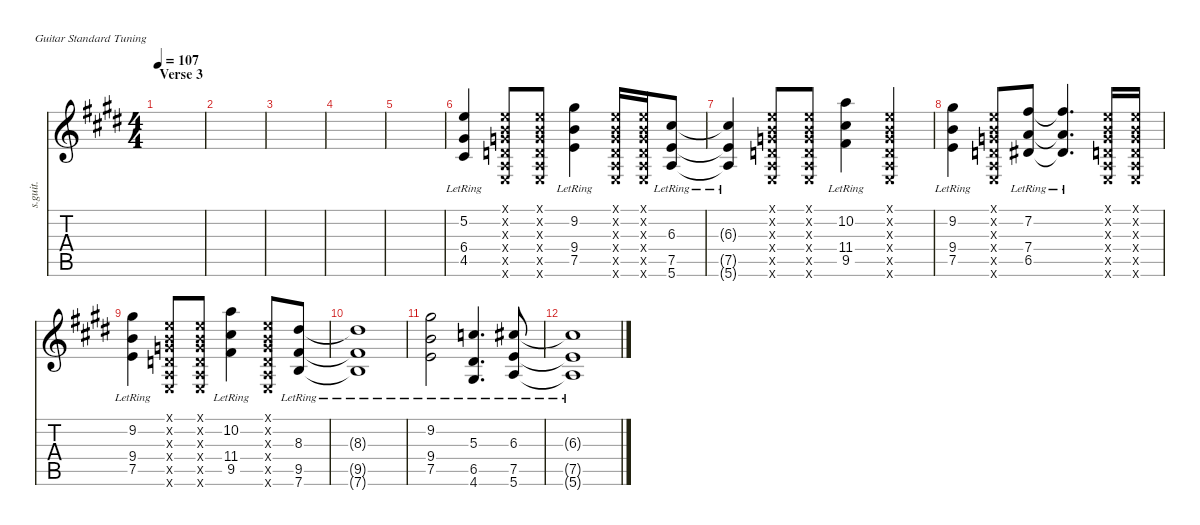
\defaultSystemsLayout 4
\hideDynamics
\bracketExtendMode nobrackets
\otherSystemsTrackNameOrientation horizontal
\track ("NOTES" "s.guit.") {mute instrument acousticguitarsteel}
\staff {score tabs}
\tuning (E4 B3 G3 D3 A2 E2)
\ts (4 4)
\section ("" "Verse 3")
\tempo 107
\clef g2
\ks e
|
|
|
|
|
(4.5{lr acc #} 5.2{lr acc forcenatural} 6.4{acc #}).4{beam Up} (0.6{x acc forcenatural} 0.5{x acc forcenatural} 0.4{x acc forcenatural} 0.3{x acc forcenatural} 0.2{x acc forcenatural} 0.1{x acc forcenatural}).8{beam Up} (0.6{x acc forcenatural} 0.5{x acc forcenatural} 0.4{x acc forcenatural} 0.3{x acc forcenatural} 0.2{x acc forcenatural} 0.1{x acc forcenatural}).8{beam Up} (7.5{lr acc forcenatural} 9.2{lr acc #} 9.4{acc forcenatural}).4{beam Down} (0.6{x acc forcenatural} 0.5{x acc forcenatural} 0.4{x acc forcenatural} 0.3{x acc forcenatural} 0.2{x acc forcenatural} 0.1{x acc forcenatural}).16{beam Up} (0.6{x acc forcenatural} 0.5{x acc forcenatural} 0.4{x acc forcenatural} 0.3{x acc forcenatural} 0.2{x acc forcenatural} 0.1{x acc forcenatural}).16{beam Up} (5.6{lr acc forcenatural} 6.3{lr acc #} 7.5{acc forcenatural}).8{beam Up} |
(5.6{lr t acc forcenatural} 6.3{lr t acc #} 7.5{t acc forcenatural}).4{beam Up} (0.6{x acc forcenatural} 0.5{x acc forcenatural} 0.4{x acc forcenatural} 0.3{x acc forcenatural} 0.2{x acc forcenatural} 0.1{x acc forcenatural}).8{beam Up} (0.6{x acc forcenatural} 0.5{x acc forcenatural} 0.4{x acc forcenatural} 0.3{x acc forcenatural} 0.2{x acc forcenatural} 0.1{x acc forcenatural}).8{beam Up} (9.5{lr acc #} 10.2{lr acc forcenatural} 11.4{acc #}).4{beam Down} (0.6{x acc forcenatural} 0.5{x acc forcenatural} 0.4{x acc forcenatural} 0.3{x acc forcenatural} 0.2{x acc forcenatural} 0.1{x acc forcenatural}).4{beam Up} |
(7.5{lr acc forcenatural} 9.2{lr acc #} 9.4{acc forcenatural}).4{beam Down} (0.6{x acc forcenatural} 0.5{x acc forcenatural} 0.4{x acc forcenatural} 0.3{x acc forcenatural} 0.2{x acc forcenatural} 0.1{x acc forcenatural}).8{beam Up} (6.5{lr acc #} 7.2{lr acc #} 7.4{acc forcenatural}).8{beam Up} (6.5{lr t acc #} 7.2{lr t acc #} 7.4{t acc forcenatural}).4{d beam Up} (0.6{x acc forcenatural} 0.5{x acc forcenatural} 0.4{x acc forcenatural} 0.3{x acc forcenatural} 0.2{x acc forcenatural} 0.1{x acc forcenatural}).16{beam Up} (0.6{x acc forcenatural} 0.5{x acc forcenatural} 0.4{x acc forcenatural} 0.3{x acc forcenatural} 0.2{x acc forcenatural} 0.1{x acc forcenatural}).16{beam Up} |
(7.5{lr acc forcenatural} 9.2{lr acc #} 9.4{acc forcenatural}).4{beam Down} (0.6{x acc forcenatural} 0.5{x acc forcenatural} 0.4{x acc forcenatural} 0.3{x acc forcenatural} 0.2{x acc forcenatural} 0.1{x acc forcenatural}).8{beam Up} (0.6{x acc forcenatural} 0.5{x acc forcenatural} 0.4{x acc forcenatural} 0.3{x acc forcenatural} 0.2{x acc forcenatural} 0.1{x acc forcenatural}).8{beam Up} (9.5{lr acc #} 10.2{lr acc forcenatural} 11.4{acc #}).4{beam Down} (0.6{x acc forcenatural} 0.5{x acc forcenatural} 0.4{x acc forcenatural} 0.3{x acc forcenatural} 0.2{x acc forcenatural} 0.1{x acc forcenatural}).8{beam Up} (7.6{lr acc forcenatural} 8.3{lr acc #} 9.5{acc #}).8{beam Up} |
(7.6{lr t acc forcenatural} 8.3{lr t acc #} 9.5{t acc #}).1{beam Up} |
(7.5{lr acc forcenatural} 9.2{lr acc #} 9.4{acc forcenatural}).2{beam Down} (4.6{lr acc #} 5.3{lr acc forcenatural} 6.5{acc #}).4{d beam Up} (6.3{lr acc #} 5.6{lr acc forcenatural} 7.5{acc forcenatural}).8{beam Up} |
(6.3{lr t acc #} 5.6{lr t acc forcenatural} 7.5{t acc forcenatural}).1{beam Up}
